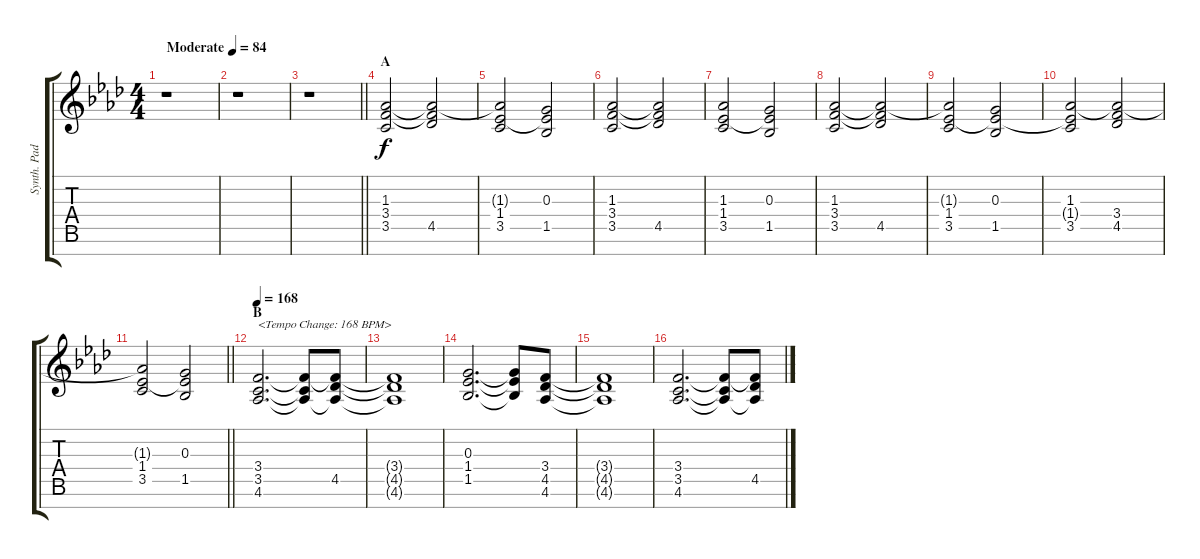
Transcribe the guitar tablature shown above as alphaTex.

\track ("Synth. Pad" "Synth. Pad") {instrument pad2warm}
\staff {score tabs}
\tuning (E5 B4 G4 D4 A3 E3 B2) {hide}
\ts (4 4)
\tempo (84 "Moderate")
\clef g2
\ks ab
r.1{dy f instrument pad2warm} |
r.1 |
\barLineRight lightlight
r.1 |
\section ("" "A")
(1.3 3.4 3.5).2 (1.3{t} 3.4{t} 4.5).2 |
(1.3{t} 1.4 3.5).2 (0.3 1.4{t} 1.5).2 |
(1.3 3.4 3.5).2 (1.3{t} 3.4{t} 4.5).2 |
(1.3 1.4 3.5).2 (0.3 1.4{t} 1.5).2 |
(1.3 3.4 3.5).2 (1.3{t} 3.4{t} 4.5).2 |
(1.3{t} 1.4 3.5).2 (0.3 1.4{t} 1.5).2 |
(1.3 1.4{t} 3.5).2 (1.3{t} 3.4 4.5).2 |
\barLineRight lightlight
(1.3{t} 1.4 3.5).2 (0.3 1.4{t} 1.5).2 |
\section ("" "B")
\tempo 168
(3.4 3.5 4.6).2{d txt "<Tempo Change: 168 BPM>"} (3.4{t} 3.5{t} 4.6{t}).8 (3.4{t} 4.5 4.6{t}).8 |
(3.4{t} 4.5{t} 4.6{t}).1 |
(0.3 1.4 1.5).2{d} (0.3{t} 1.4{t} 1.5{t}).8 (3.4 4.5 4.6).8 |
(3.4{t} 4.5{t} 4.6{t}).1 |
(3.4 3.5 4.6).2{d} (3.4{t} 3.5{t} 4.6{t}).8 (3.4{t} 4.5 4.6{t}).8
